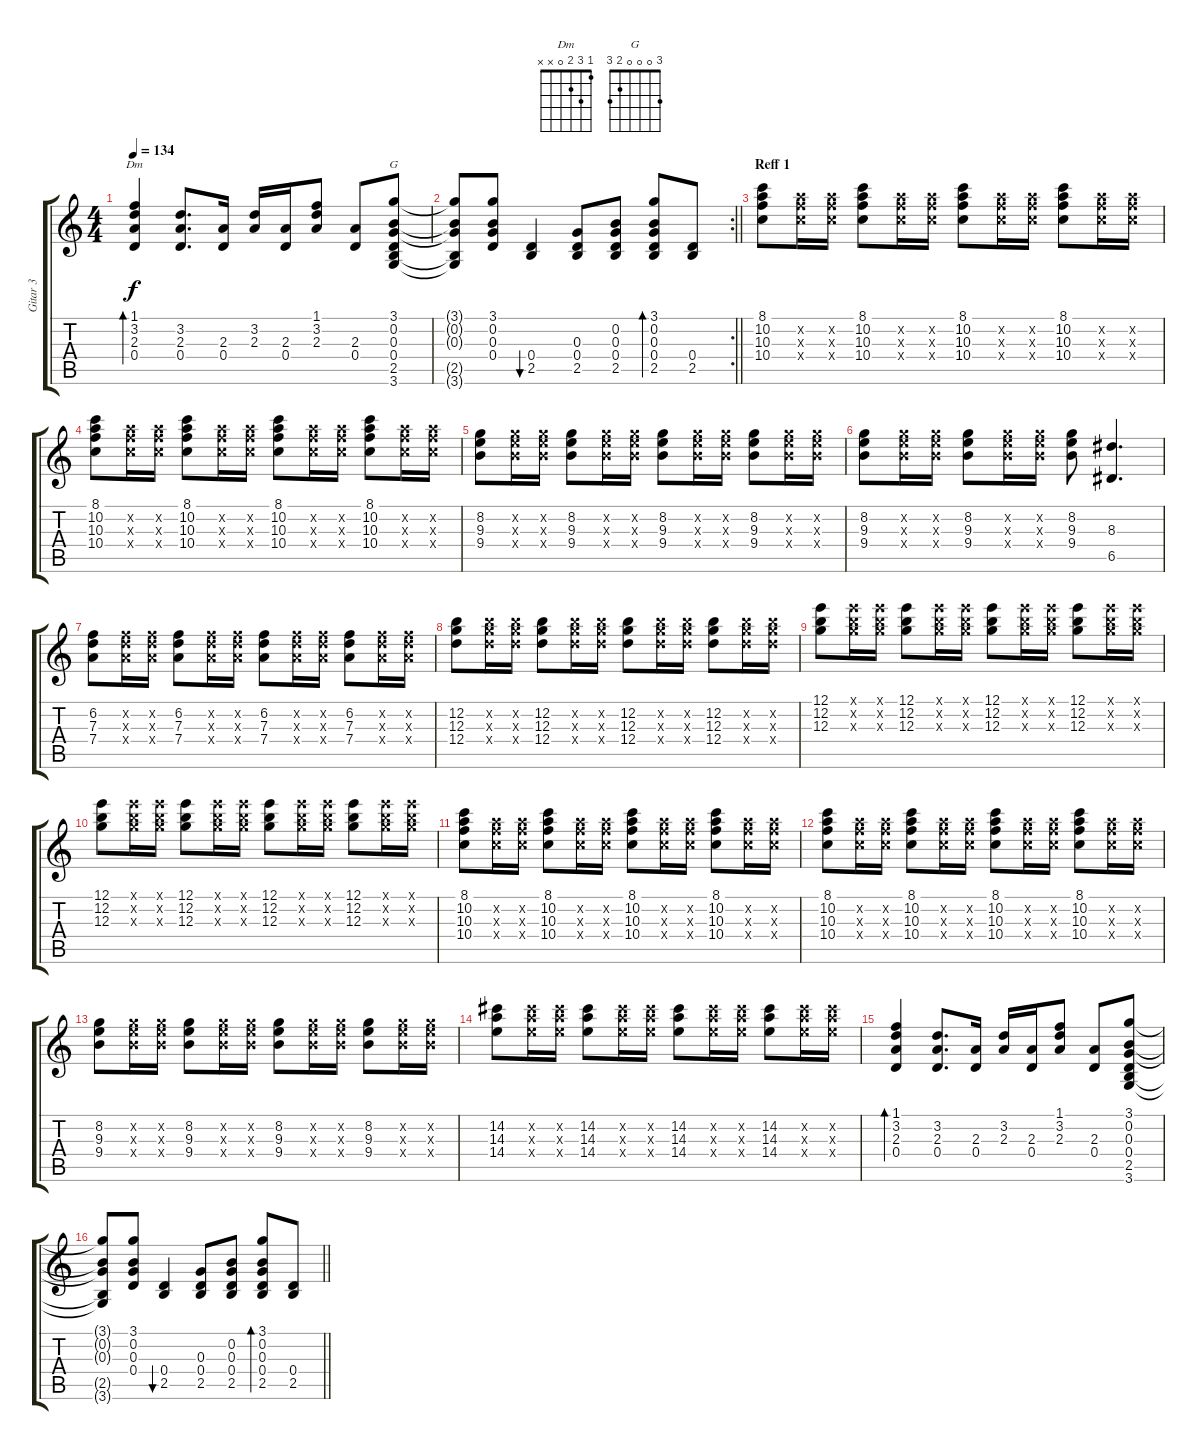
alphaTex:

\track ("Gitar 3" "Gitar 3") {instrument electricguitarmuted}
\staff {score tabs}
\tuning (E4 B3 G3 D3 A2 E2) {hide}
\chord ("Dm" 1 3 2 0 x x)
\chord ("G" 3 0 0 0 2 3)
\ts (4 4)
\tempo 134
\clef g2
\ks c
(1.1 3.2 2.3 0.4).4{bd 120 ch "Dm" dy f} (3.2 2.3 0.4).8{d} (2.3 0.4).16 (3.2 2.3).16 (2.3 0.4).16 (1.1 3.2 2.3).8 (2.3 0.4).8 (3.1 0.2 0.3 0.4 2.5 3.6).8{ch "G"} |
\rc 2
\barLineRight lightlight
(3.1{t} 0.2{t} 0.3{t} 2.5{t} 3.6{t}).8 (3.1 0.2 0.3 0.4).8 (0.4 2.5).4{bu 120} (0.3 0.4 2.5).8 (0.2 0.3 0.4 2.5).8 (3.1 0.2 0.3 0.4 2.5).8{bd 120} (0.4 2.5).8 |
\section ("" "Reff 1")
(8.1 10.2 10.3 10.4).8 (10.2{x} 10.3{x} 10.4{x}).16 (10.2{x} 10.3{x} 10.4{x}).16 (8.1 10.2 10.3 10.4).8 (10.2{x} 10.3{x} 10.4{x}).16 (10.2{x} 10.3{x} 10.4{x}).16 (8.1 10.2 10.3 10.4).8 (10.2{x} 10.3{x} 10.4{x}).16 (10.2{x} 10.3{x} 10.4{x}).16 (8.1 10.2 10.3 10.4).8 (10.2{x} 10.3{x} 10.4{x}).16 (10.2{x} 10.3{x} 10.4{x}).16 |
(8.1 10.2 10.3 10.4).8 (10.2{x} 10.3{x} 10.4{x}).16 (10.2{x} 10.3{x} 10.4{x}).16 (8.1 10.2 10.3 10.4).8 (10.2{x} 10.3{x} 10.4{x}).16 (10.2{x} 10.3{x} 10.4{x}).16 (8.1 10.2 10.3 10.4).8 (10.2{x} 10.3{x} 10.4{x}).16 (10.2{x} 10.3{x} 10.4{x}).16 (8.1 10.2 10.3 10.4).8 (10.2{x} 10.3{x} 10.4{x}).16 (10.2{x} 10.3{x} 10.4{x}).16 |
(8.2 9.3 9.4).8 (8.2{x} 9.3{x} 9.4{x}).16 (8.2{x} 9.3{x} 9.4{x}).16 (8.2 9.3 9.4).8 (8.2{x} 9.3{x} 9.4{x}).16 (8.2{x} 9.3{x} 9.4{x}).16 (8.2 9.3 9.4).8 (8.2{x} 9.3{x} 9.4{x}).16 (8.2{x} 9.3{x} 9.4{x}).16 (8.2 9.3 9.4).8 (8.2{x} 9.3{x} 9.4{x}).16 (8.2{x} 9.3{x} 9.4{x}).16 |
(8.2 9.3 9.4).8 (8.2{x} 9.3{x} 9.4{x}).16 (8.2{x} 9.3{x} 9.4{x}).16 (8.2 9.3 9.4).8 (8.2{x} 9.3{x} 9.4{x}).16 (8.2{x} 9.3{x} 9.4{x}).16 (8.2 9.3 9.4).8 (8.3 6.5).4{d} |
(6.2 7.3 7.4).8 (6.2{x} 7.3{x} 7.4{x}).16 (6.2{x} 7.3{x} 7.4{x}).16 (6.2 7.3 7.4).8 (6.2{x} 7.3{x} 7.4{x}).16 (6.2{x} 7.3{x} 7.4{x}).16 (6.2 7.3 7.4).8 (6.2{x} 7.3{x} 7.4{x}).16 (6.2{x} 7.3{x} 7.4{x}).16 (6.2 7.3 7.4).8 (6.2{x} 7.3{x} 7.4{x}).16 (6.2{x} 7.3{x} 7.4{x}).16 |
(12.2 12.3 12.4).8 (12.2{x} 12.3{x} 12.4{x}).16 (12.2{x} 12.3{x} 12.4{x}).16 (12.2 12.3 12.4).8 (12.2{x} 12.3{x} 12.4{x}).16 (12.2{x} 12.3{x} 12.4{x}).16 (12.2 12.3 12.4).8 (12.2{x} 12.3{x} 12.4{x}).16 (12.2{x} 12.3{x} 12.4{x}).16 (12.2 12.3 12.4).8 (12.2{x} 12.3{x} 12.4{x}).16 (12.2{x} 12.3{x} 12.4{x}).16 |
(12.1 12.2 12.3).8 (12.1{x} 12.2{x} 12.3{x}).16 (12.1{x} 12.2{x} 12.3{x}).16 (12.1 12.2 12.3).8 (12.1{x} 12.2{x} 12.3{x}).16 (12.1{x} 12.2{x} 12.3{x}).16 (12.1 12.2 12.3).8 (12.1{x} 12.2{x} 12.3{x}).16 (12.1{x} 12.2{x} 12.3{x}).16 (12.1 12.2 12.3).8 (12.1{x} 12.2{x} 12.3{x}).16 (12.1{x} 12.2{x} 12.3{x}).16 |
(12.1 12.2 12.3).8 (12.1{x} 12.2{x} 12.3{x}).16 (12.1{x} 12.2{x} 12.3{x}).16 (12.1 12.2 12.3).8 (12.1{x} 12.2{x} 12.3{x}).16 (12.1{x} 12.2{x} 12.3{x}).16 (12.1 12.2 12.3).8 (12.1{x} 12.2{x} 12.3{x}).16 (12.1{x} 12.2{x} 12.3{x}).16 (12.1 12.2 12.3).8 (12.1{x} 12.2{x} 12.3{x}).16 (12.1{x} 12.2{x} 12.3{x}).16 |
(8.1 10.2 10.3 10.4).8 (10.2{x} 10.3{x} 10.4{x}).16 (10.2{x} 10.3{x} 10.4{x}).16 (8.1 10.2 10.3 10.4).8 (10.2{x} 10.3{x} 10.4{x}).16 (10.2{x} 10.3{x} 10.4{x}).16 (8.1 10.2 10.3 10.4).8 (10.2{x} 10.3{x} 10.4{x}).16 (10.2{x} 10.3{x} 10.4{x}).16 (8.1 10.2 10.3 10.4).8 (10.2{x} 10.3{x} 10.4{x}).16 (10.2{x} 10.3{x} 10.4{x}).16 |
(8.1 10.2 10.3 10.4).8 (10.2{x} 10.3{x} 10.4{x}).16 (10.2{x} 10.3{x} 10.4{x}).16 (8.1 10.2 10.3 10.4).8 (10.2{x} 10.3{x} 10.4{x}).16 (10.2{x} 10.3{x} 10.4{x}).16 (8.1 10.2 10.3 10.4).8 (10.2{x} 10.3{x} 10.4{x}).16 (10.2{x} 10.3{x} 10.4{x}).16 (8.1 10.2 10.3 10.4).8 (10.2{x} 10.3{x} 10.4{x}).16 (10.2{x} 10.3{x} 10.4{x}).16 |
(8.2 9.3 9.4).8 (8.2{x} 9.3{x} 9.4{x}).16 (8.2{x} 9.3{x} 9.4{x}).16 (8.2 9.3 9.4).8 (8.2{x} 9.3{x} 9.4{x}).16 (8.2{x} 9.3{x} 9.4{x}).16 (8.2 9.3 9.4).8 (8.2{x} 9.3{x} 9.4{x}).16 (8.2{x} 9.3{x} 9.4{x}).16 (8.2 9.3 9.4).8 (8.2{x} 9.3{x} 9.4{x}).16 (8.2{x} 9.3{x} 9.4{x}).16 |
(14.2 14.3 14.4).8 (14.2{x} 14.3{x} 14.4{x}).16 (14.2{x} 14.3{x} 14.4{x}).16 (14.2 14.3 14.4).8 (14.2{x} 14.3{x} 14.4{x}).16 (14.2{x} 14.3{x} 14.4{x}).16 (14.2 14.3 14.4).8 (14.2{x} 14.3{x} 14.4{x}).16 (14.2{x} 14.3{x} 14.4{x}).16 (14.2 14.3 14.4).8 (14.2{x} 14.3{x} 14.4{x}).16 (14.2{x} 14.3{x} 14.4{x}).16 |
(1.1 3.2 2.3 0.4).4{bd 120} (3.2 2.3 0.4).8{d} (2.3 0.4).16 (3.2 2.3).16 (2.3 0.4).16 (1.1 3.2 2.3).8 (2.3 0.4).8 (3.1 0.2 0.3 0.4 2.5 3.6).8 |
\barLineRight lightlight
(3.1{t} 0.2{t} 0.3{t} 2.5{t} 3.6{t}).8 (3.1 0.2 0.3 0.4).8 (0.4 2.5).4{bu 120} (0.3 0.4 2.5).8 (0.2 0.3 0.4 2.5).8 (3.1 0.2 0.3 0.4 2.5).8{bd 120} (0.4 2.5).8
